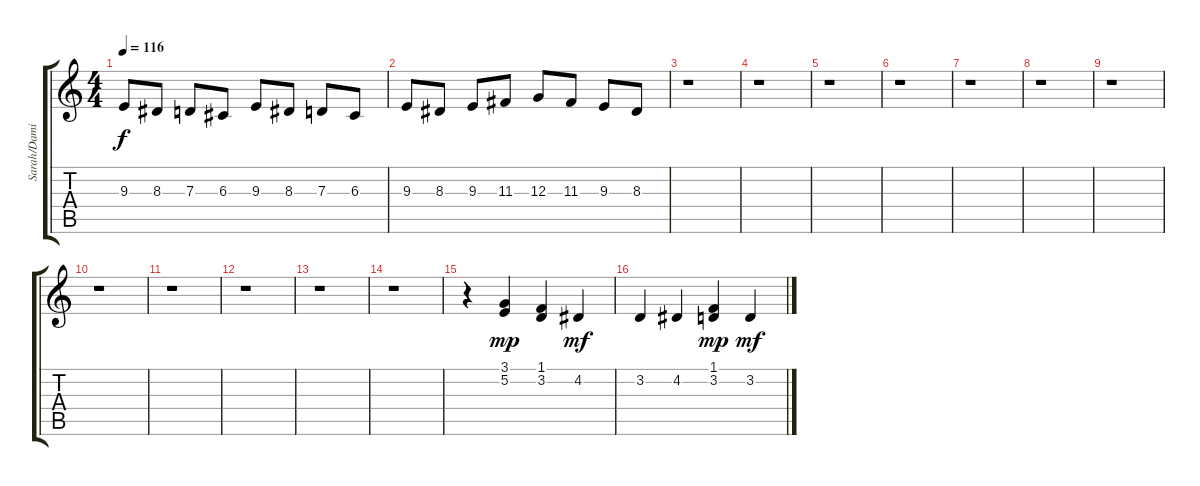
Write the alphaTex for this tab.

\track ("Sarah/Damien (Choir/Keyb)" "Sarah/Dami") {instrument pad4choir}
\staff {score tabs}
\tuning (E4 B3 G3 D3 A2 E2) {hide}
\ts (4 4)
\tempo 116
\clef g2
\ks c
9.3.8{dy f} 8.3.8 7.3.8 6.3.8 9.3.8 8.3.8 7.3.8 6.3.8 |
9.3.8 8.3.8 9.3.8 11.3.8 12.3.8 11.3.8 9.3.8 8.3.8 |
r.1 |
r.1 |
r.1 |
r.1 |
r.1 |
r.1 |
r.1 |
r.1 |
r.1 |
r.1 |
r.1 |
r.1 |
r.4 (3.1 5.2).4{dy mp} (1.1 3.2).4 4.2.4{dy mf} |
3.2.4 4.2.4 (1.1 3.2).4{dy mp} 3.2.4{dy mf}
